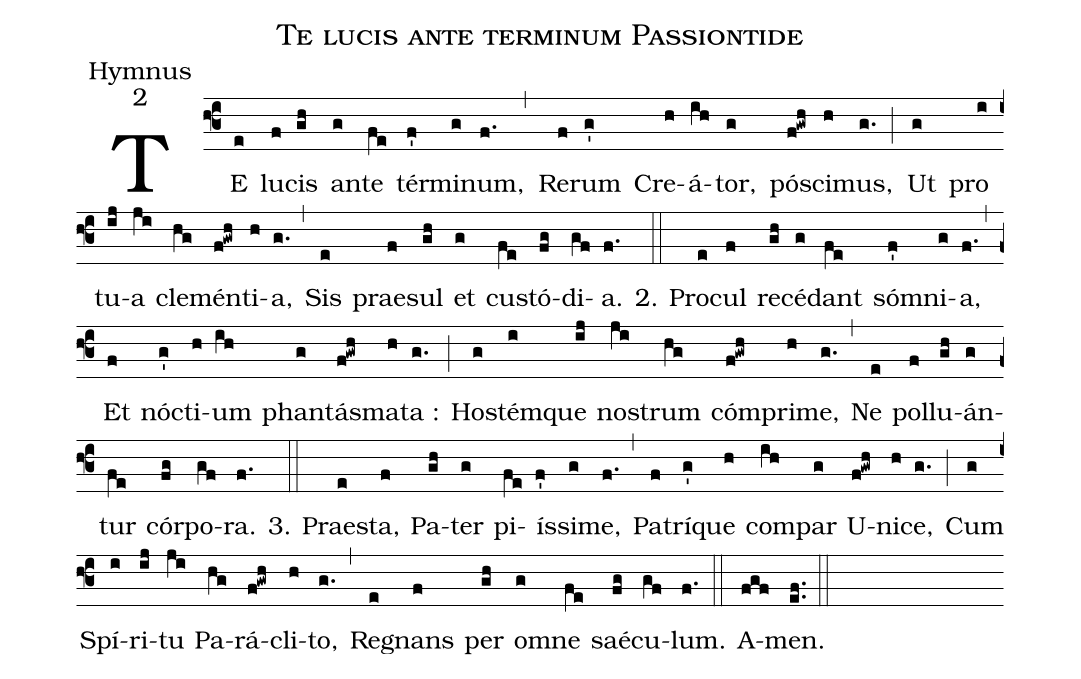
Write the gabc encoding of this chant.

name:Te lucis ante terminum Passiontide;
office-part:Hymnus;
mode:2;
%%
(f3) TE(e) lu(f)cis(gh) an(g)te(fe) tér(f')mi(g)num,(f.) (,) Re(f)rum(g') Cre(h)á(ih)tor,(g) pó(f!gwh)sci(h)mus,(g.) (;) Ut(g) pro(i) tu(ij)a(ji) cle(hg)mén(f!gwh)ti(h)a,(g.) (,) Sis(e) prae(f)sul(gh) et(g) cu(fe)stó(fg)di(gf)a.(f.) (::)
2. Pro(e)cul(f) re(gh)cé(g)dant(fe) só(f')mni(g)a,(f.) (,) Et(f) nó(g')cti(h)um(ih) phan(g)tás(f!gwh)ma(h)ta :(g.) (;) Ho(g)stém(i)que(ij) no(ji)strum(hg) cóm(f!gwh)pri(h)me,(g.) (,) Ne(e) pol(f)lu(gh)án(g)tur(fe) cór(fg)po(gf)ra.(f.) (::)
3. Prae(e)sta,(f) Pa(gh)ter(g) pi(fe)ís(f')si(g)me,(f.) (,) Pa(f)trí(g')que(h) com(ih)par(g) U(f!gwh)ni(h)ce,(g.) (;) Cum(g) Spí(i)ri(ij)tu(ji) Pa(hg)rá(f!gwh)cli(h)to,(g.) (,) Re(e)gnans(f) per(gh) o(g)mne(fe) saé(fg)cu(gf)lum.(f.) (::)
A(fgf)men.(ef..) (::)
